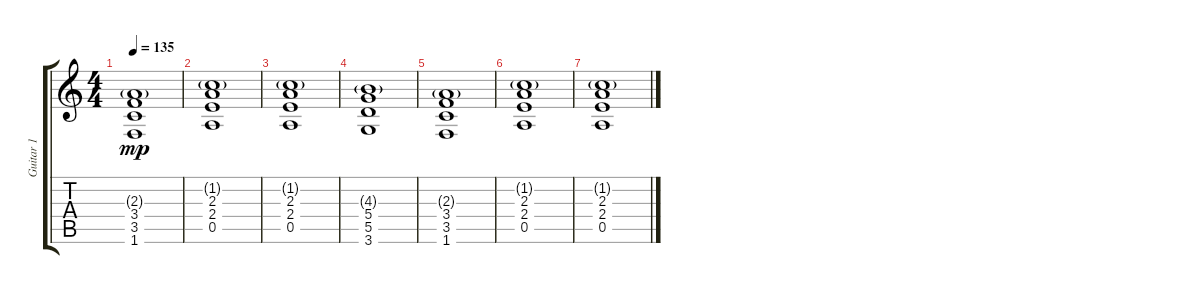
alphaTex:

\track ("Guitar 1" "Guitar 1") {instrument overdrivenguitar}
\staff {score tabs}
\tuning (E4 B3 G3 D3 A2 E2) {hide}
\ts (4 4)
\tempo 135
\clef g2
\ks c
(2.3{g} 3.4 3.5 1.6).1{dy mp} |
(1.2{g} 2.3 2.4 0.5).1 |
(1.2{g} 2.3 2.4 0.5).1 |
(4.3{g} 5.4 5.5 3.6).1 |
(2.3{g} 3.4 3.5 1.6).1 |
(1.2{g} 2.3 2.4 0.5).1 |
(1.2{g} 2.3 2.4 0.5).1
